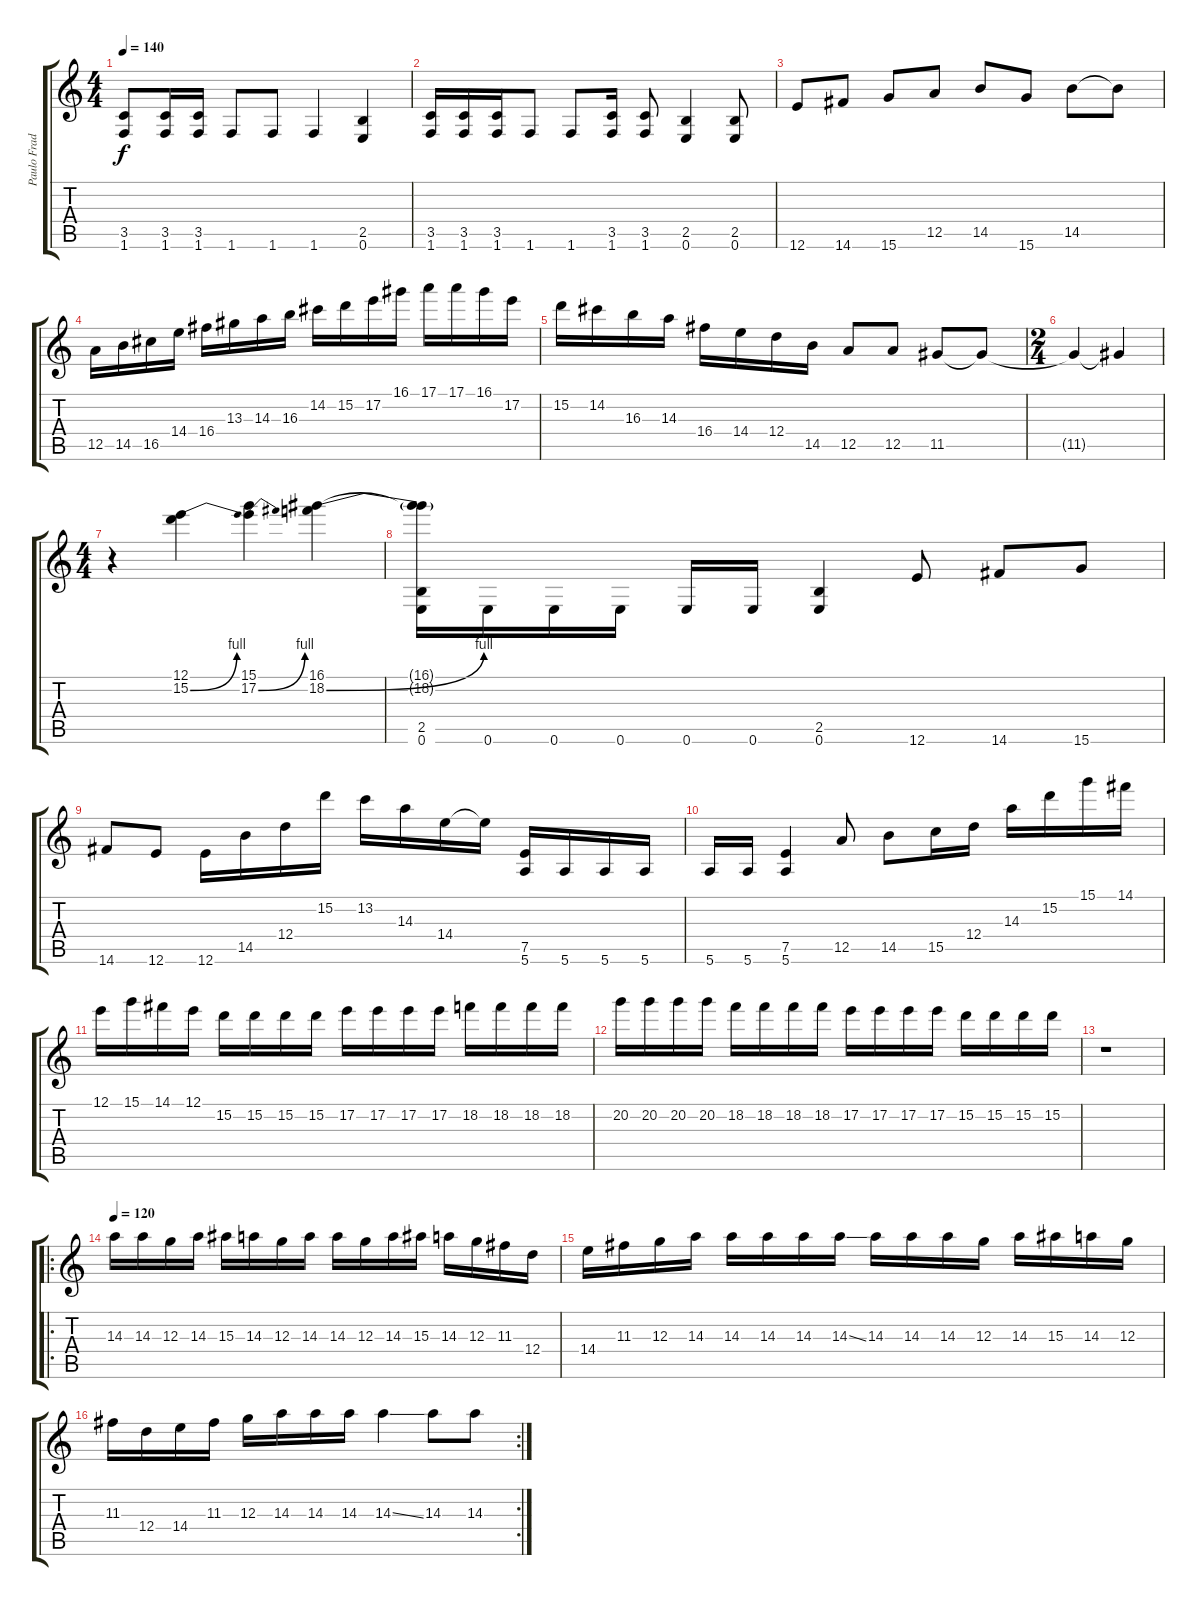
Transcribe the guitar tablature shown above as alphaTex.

\track ("Paulo Frade" "Paulo Frad") {instrument distortionguitar}
\staff {score tabs}
\tuning (E4 B3 G3 D3 A2 E2) {hide}
\ts (4 4)
\tempo 140
\clef g2
\ks c
(3.5 1.6).8{dy f instrument distortionguitar} (3.5 1.6).16 (3.5 1.6).16 1.6.8 1.6.8 1.6.4 (2.5 0.6).4 |
(3.5 1.6).16 (3.5 1.6).16 (3.5 1.6).16 1.6.8 1.6.8 (3.5 1.6).16 (3.5 1.6).8 (2.5 0.6).4 (2.5 0.6).8 |
12.6.8 14.6.8 15.6.8 12.5.8 14.5.8 15.6.8 14.5.8 14.5{t}.8 |
12.5.16 14.5.16 16.5.16 14.4.16 16.4.16 13.3.16 14.3.16 16.3.16 14.2.16 15.2.16 17.2.16 16.1.16 17.1.16 17.1.16 16.1.16 17.2.16 |
15.2.16 14.2.16 16.3.16 14.3.16 16.4.16 14.4.16 12.4.16 14.5.16 12.5.8 12.5.8 11.5.8 11.5{t}.8 |
\ts (2 4)
11.5{t}.4 11.5{t}.4 |
\ts (4 4)
r.4 (12.1 15.2{be (bend 0 0 60 4)}).4 (15.1 17.2{be (bend 0 0 60 4)}).4 (16.1 18.2{be (bend 0 0 60 4)}).4 |
(16.1{t} 18.2{t} 2.5 0.6).16 0.6.16 0.6.16 0.6.16 0.6.16 0.6.16 (2.5 0.6).4 12.6.8 14.6.8 15.6.8 |
14.6.8 12.6.8 12.6.16 14.5.16 12.4.16 15.2.16 13.2.16 14.3.16 14.4.16 14.4{t}.16 (7.5 5.6).16 5.6.16 5.6.16 5.6.16 |
5.6.16 5.6.16 (7.5 5.6).4 12.5.8 14.5.8 15.5.16 12.4.16 14.3.16 15.2.16 15.1.16 14.1.16 |
12.1.16 15.1.16 14.1.16 12.1.16 15.2.16 15.2.16 15.2.16 15.2.16 17.2.16 17.2.16 17.2.16 17.2.16 18.2.16 18.2.16 18.2.16 18.2.16 |
20.2.16 20.2.16 20.2.16 20.2.16 18.2.16 18.2.16 18.2.16 18.2.16 17.2.16 17.2.16 17.2.16 17.2.16 15.2.16 15.2.16 15.2.16 15.2.16 |
r.1 |
\ro
\tempo 120
14.3.16 14.3.16 12.3.16 14.3.16 15.3.16 14.3.16 12.3.16 14.3.16 14.3.16 12.3.16 14.3.16 15.3.16 14.3.16 12.3.16 11.3.16 12.4.16 |
14.4.16 11.3.16 12.3.16 14.3.16 14.3.16 14.3.16 14.3.16 14.3{ss}.16 14.3.16 14.3.16 14.3.16 12.3.16 14.3.16 15.3.16 14.3.16 12.3.16 |
\rc 2
11.3.16 12.4.16 14.4.16 11.3.16 12.3.16 14.3.16 14.3.16 14.3.16 14.3{ss}.4 14.3.8 14.3.8
